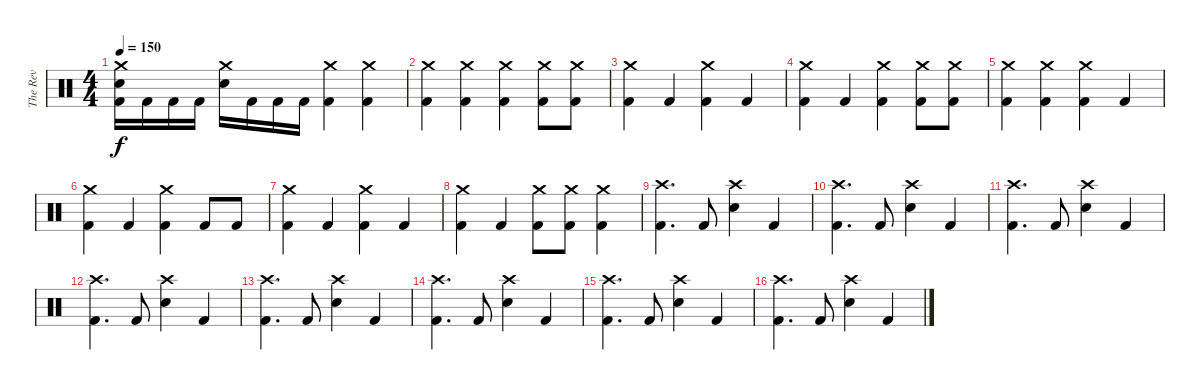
\track ("The Rev" "The Rev") {instrument percussion}
\staff {score}
\articulation defaults
\ts (4 4)
\tempo 150
\clef neutral
\ks c
("Crash medium (hit)" "Snare (hit) 2" "Kick (hit) 2").16{dy f} "Kick (hit) 2".16 "Kick (hit) 2".16 "Kick (hit) 2".16 ("Crash medium (hit)" "Snare (hit) 2").16 "Kick (hit) 2".16 "Kick (hit) 2".16 "Kick (hit) 2".16 ("Crash medium (hit)" "Kick (hit) 2").4 ("Crash medium (hit)" "Kick (hit) 2").4 |
("Crash medium (hit)" "Kick (hit) 2").4 ("Crash medium (hit)" "Kick (hit) 2").4 ("Crash medium (hit)" "Kick (hit) 2").4 ("Crash medium (hit)" "Kick (hit) 2").8 ("Crash medium (hit)" "Kick (hit) 2").8 |
("Crash medium (hit)" "Kick (hit) 2").4 "Kick (hit) 2".4 ("Crash medium (hit)" "Kick (hit) 2").4 "Kick (hit) 2".4 |
("Crash medium (hit)" "Kick (hit) 2").4 "Kick (hit) 2".4 ("Crash medium (hit)" "Kick (hit) 2").4 ("Crash medium (hit)" "Kick (hit) 2").8 ("Crash medium (hit)" "Kick (hit) 2").8 |
("Crash medium (hit)" "Kick (hit) 2").4 ("Crash medium (hit)" "Kick (hit) 2").4 ("Crash medium (hit)" "Kick (hit) 2").4 "Kick (hit) 2".4 |
("Crash medium (hit)" "Kick (hit) 2").4 "Kick (hit) 2".4 ("Crash medium (hit)" "Kick (hit) 2").4 "Kick (hit) 2".8 "Kick (hit) 2".8 |
("Crash medium (hit)" "Kick (hit) 2").4 "Kick (hit) 2".4 ("Crash medium (hit)" "Kick (hit) 2").4 "Kick (hit) 2".4 |
("Crash medium (hit)" "Kick (hit) 2").4 "Kick (hit) 2".4 ("Crash medium (hit)" "Kick (hit) 2").8 ("Crash medium (hit)" "Kick (hit) 2").8 ("Crash medium (hit)" "Kick (hit) 2").4 |
("Crash high (hit)" "Kick (hit) 2").4{d} "Kick (hit) 2".8 ("Crash high (hit)" "Snare (hit) 2").4 "Kick (hit) 2".4 |
("Crash high (hit)" "Kick (hit) 2").4{d} "Kick (hit) 2".8 ("Crash high (hit)" "Snare (hit) 2").4 "Kick (hit) 2".4 |
("Crash high (hit)" "Kick (hit) 2").4{d} "Kick (hit) 2".8 ("Crash high (hit)" "Snare (hit) 2").4 "Kick (hit) 2".4 |
("Crash high (hit)" "Kick (hit) 2").4{d} "Kick (hit) 2".8 ("Crash high (hit)" "Snare (hit) 2").4 "Kick (hit) 2".4 |
("Crash high (hit)" "Kick (hit) 2").4{d} "Kick (hit) 2".8 ("Crash high (hit)" "Snare (hit) 2").4 "Kick (hit) 2".4 |
("Crash high (hit)" "Kick (hit) 2").4{d} "Kick (hit) 2".8 ("Crash high (hit)" "Snare (hit) 2").4 "Kick (hit) 2".4 |
("Crash high (hit)" "Kick (hit) 2").4{d} "Kick (hit) 2".8 ("Crash high (hit)" "Snare (hit) 2").4 "Kick (hit) 2".4 |
("Crash high (hit)" "Kick (hit) 2").4{d} "Kick (hit) 2".8 ("Crash high (hit)" "Snare (hit) 2").4 "Kick (hit) 2".4
